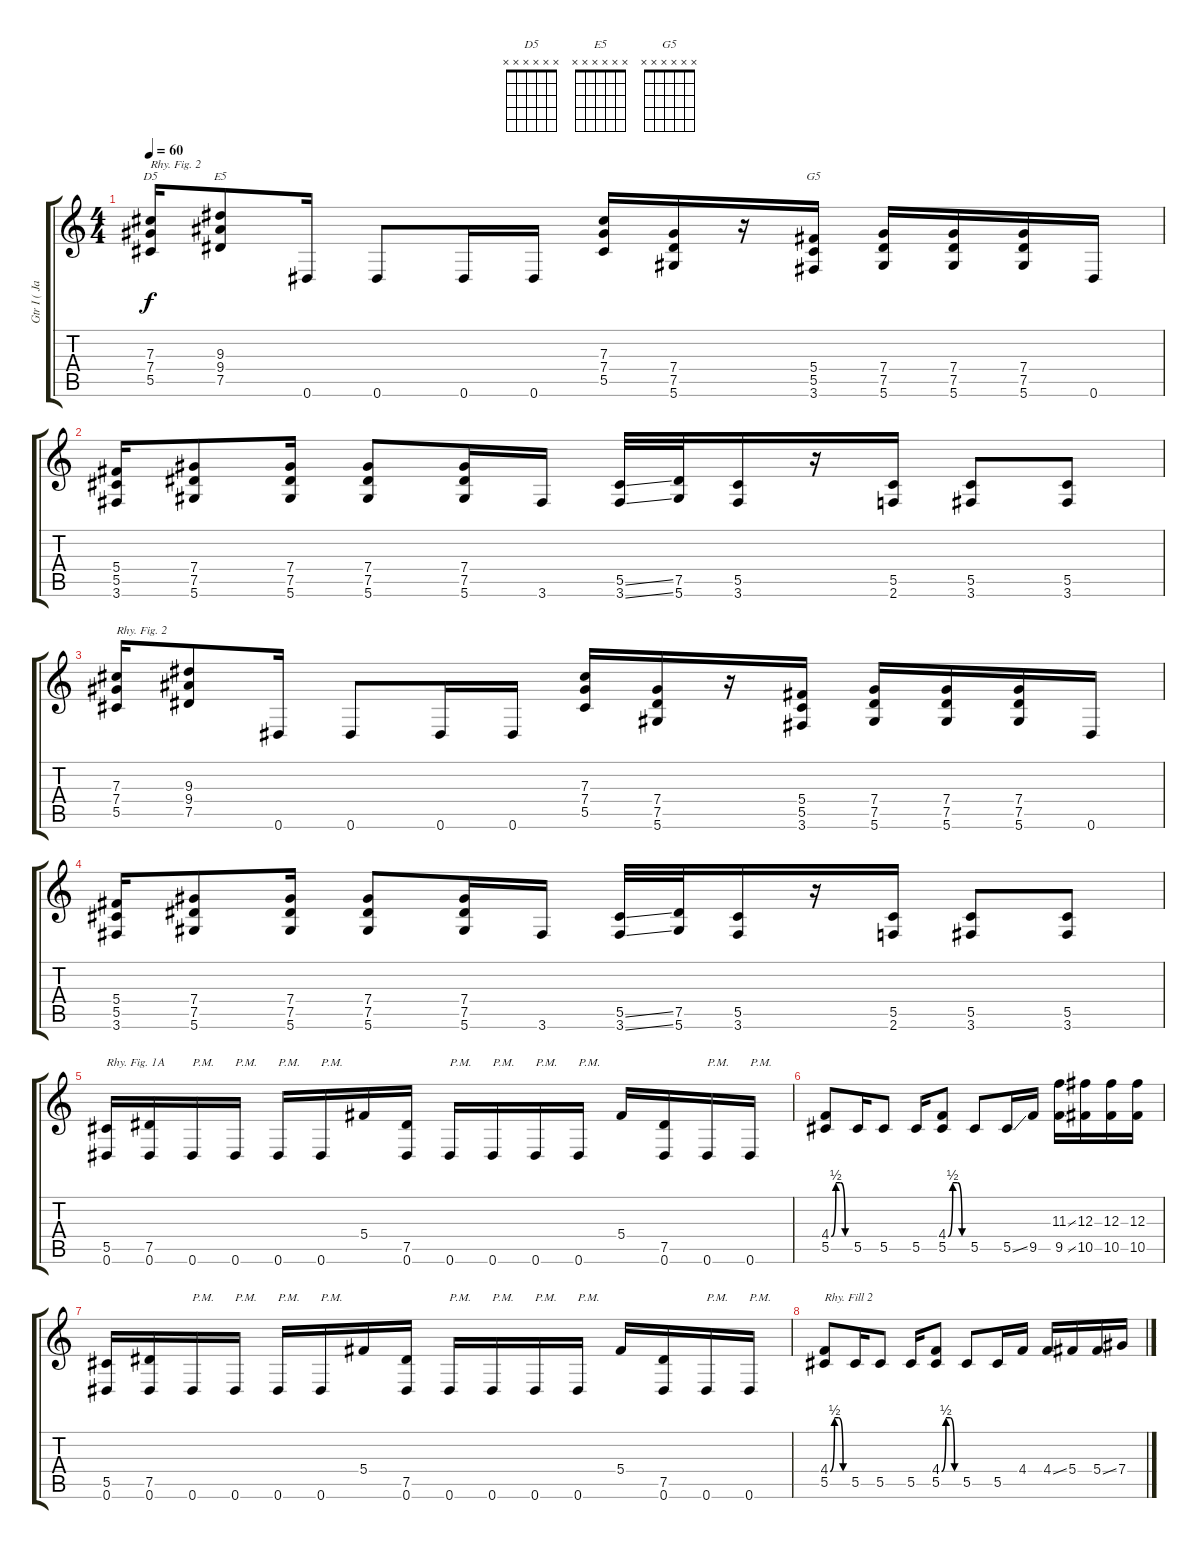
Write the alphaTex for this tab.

\track ("Gtr I ( James )" "Gtr I ( Ja") {instrument distortionguitar}
\staff {score tabs}
\tuning (Eb4 Bb3 Gb3 Db3 Ab2 Eb2) {hide}
\chord ("D5" x x x x x x) {firstfret 0}
\chord ("E5" x x x x x x) {firstfret 0}
\chord ("G5" x x x x x x) {firstfret 0}
\ts (4 4)
\tempo 60
\clef g2
\ks c
(7.3 7.4 5.5).16{ch "D5" txt "Rhy. Fig. 2" dy f} (9.3 9.4 7.5).8{ch "E5"} 0.6.16 0.6.8 0.6.16 0.6.16 (7.3 7.4 5.5).16 (7.4 7.5 5.6).16 r.16 (5.4 5.5 3.6).16{ch "G5"} (7.4 7.5 5.6).16 (7.4 7.5 5.6).16 (7.4 7.5 5.6).16 0.6.16 |
(5.4 5.5 3.6).16 (7.4 7.5 5.6).8 (7.4 7.5 5.6).16 (7.4 7.5 5.6).8 (7.4 7.5 5.6).16 3.6.16 (5.5{ss} 3.6{ss}).32 (7.5 5.6).32 (5.5 3.6).16 r.16 (5.5 2.6).16 (5.5 3.6).8 (5.5 3.6).8 |
(7.3 7.4 5.5).16{txt "Rhy. Fig. 2"} (9.3 9.4 7.5).8 0.6.16 0.6.8 0.6.16 0.6.16 (7.3 7.4 5.5).16 (7.4 7.5 5.6).16 r.16 (5.4 5.5 3.6).16 (7.4 7.5 5.6).16 (7.4 7.5 5.6).16 (7.4 7.5 5.6).16 0.6.16 |
(5.4 5.5 3.6).16 (7.4 7.5 5.6).8 (7.4 7.5 5.6).16 (7.4 7.5 5.6).8 (7.4 7.5 5.6).16 3.6.16 (5.5{ss} 3.6{ss}).32 (7.5 5.6).32 (5.5 3.6).16 r.16 (5.5 2.6).16 (5.5 3.6).8 (5.5 3.6).8 |
(5.5 0.6).16{txt "Rhy. Fig. 1A"} (7.5 0.6).16 0.6.16{txt "P.M."} 0.6.16{txt "P.M."} 0.6.16{txt "P.M."} 0.6.16{txt "P.M."} 5.4.16 (7.5 0.6).16 0.6.16{txt "P.M."} 0.6.16{txt "P.M."} 0.6.16{txt "P.M."} 0.6.16{txt "P.M."} 5.4.16 (7.5 0.6).16 0.6.16{txt "P.M."} 0.6.16{txt "P.M."} |
(4.4{be (custom 0 0 15 2 30 2 45 0 60 0)} 5.5).8 5.5.16 5.5.8 5.5.16 (4.4{be (custom 0 0 15 2 30 2 45 0 60 0)} 5.5).8 5.5.8 5.5{ss}.16 9.5.16 (11.3{ss} 9.5{ss}).16 (12.3 10.5).16 (12.3 10.5).16 (12.3 10.5).16 |
(5.5 0.6).16 (7.5 0.6).16 0.6.16{txt "P.M."} 0.6.16{txt "P.M."} 0.6.16{txt "P.M."} 0.6.16{txt "P.M."} 5.4.16 (7.5 0.6).16 0.6.16{txt "P.M."} 0.6.16{txt "P.M."} 0.6.16{txt "P.M."} 0.6.16{txt "P.M."} 5.4.16 (7.5 0.6).16 0.6.16{txt "P.M."} 0.6.16{txt "P.M."} |
(4.4{be (custom 0 0 15 2 30 2 45 0 60 0)} 5.5).8{txt "Rhy. Fill 2"} 5.5.16 5.5.8 5.5.16 (4.4{be (custom 0 0 15 2 30 2 45 0 60 0)} 5.5).8 5.5.8 5.5.16 4.4.16 4.4{ss}.16 5.4.16 5.4{ss}.16 7.4.16
